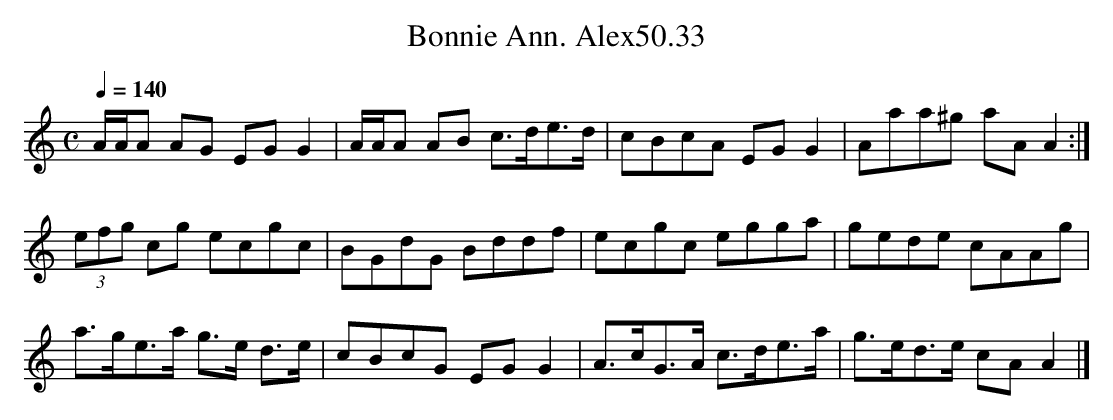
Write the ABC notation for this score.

X:1
T:Bonnie Ann. Alex50.33
M:C
L:1/8
Q:1/4=140
K:Am
A/A/A AG EG G2|A/A/A AB c>de>d|cBcA EG G2|Aaa^g aA A2:|
(3efg cg ecgc|BGdG Bddf|ecgc egga|gede cAAg|
a>ge>a g>e d>e|cBcG EG G2|A>cG>A c>de>a|g>ed>e cA A2|]
